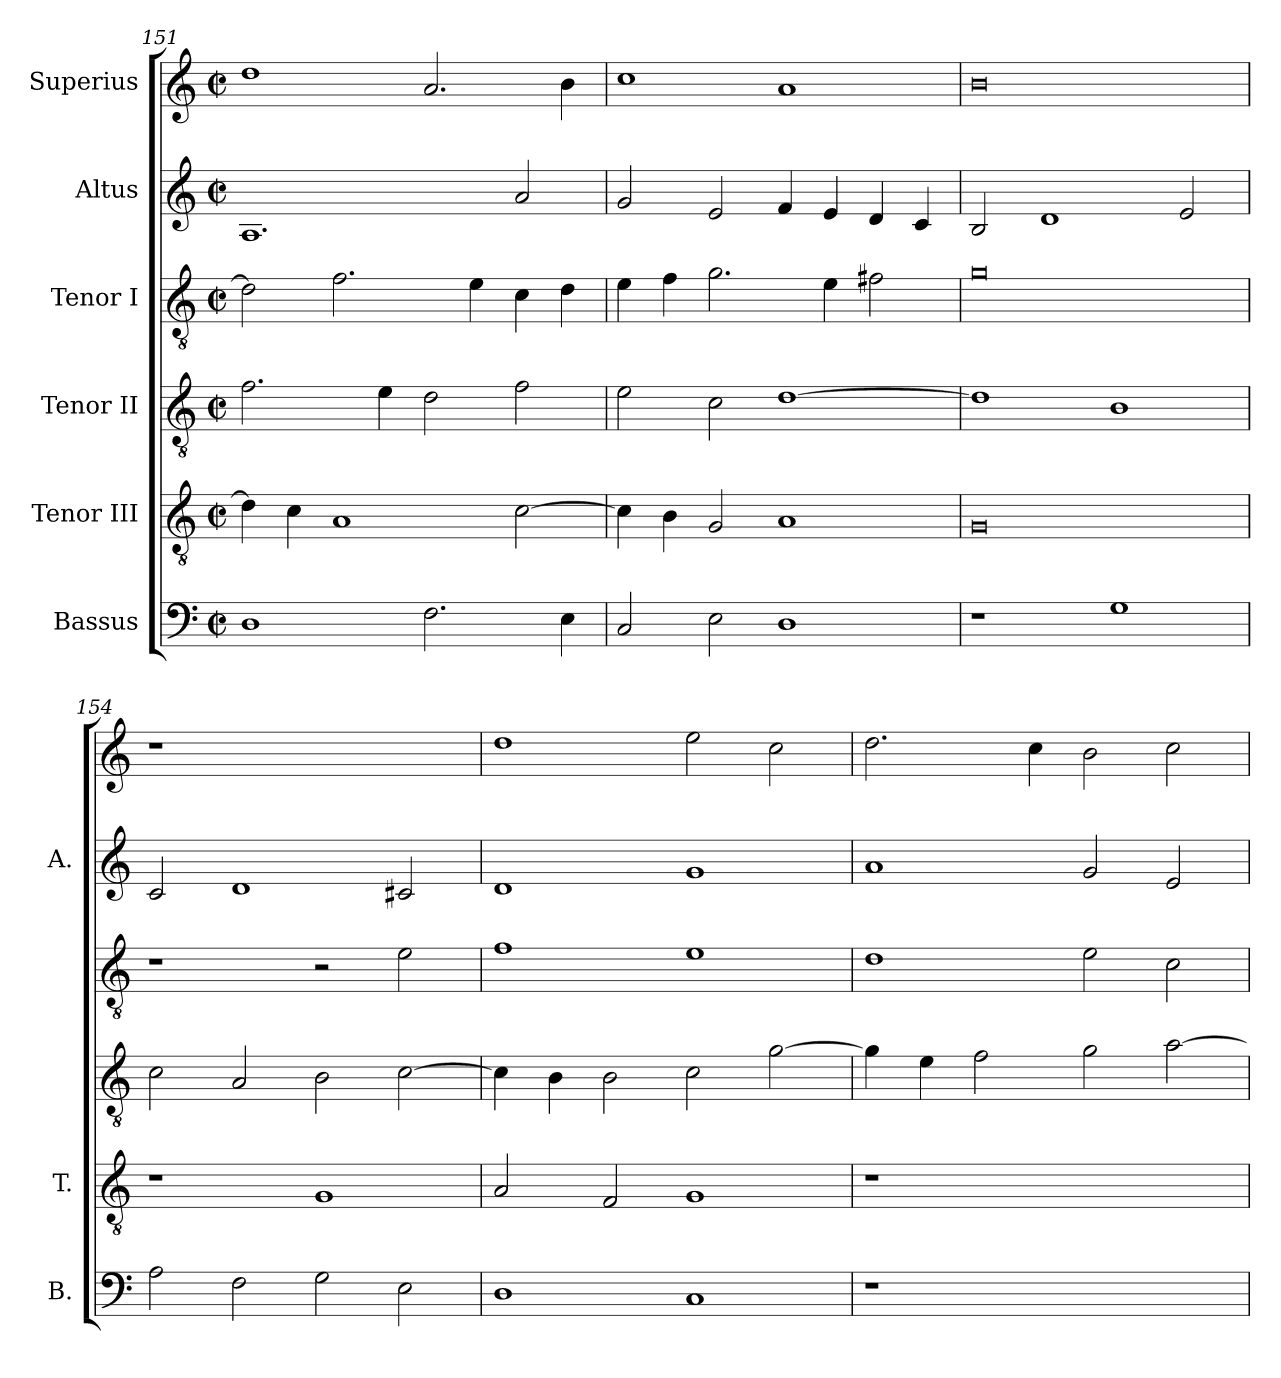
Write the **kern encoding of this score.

**kern	**kern	**kern	**kern	**kern	**kern
*part6	*part5	*part4	*part3	*part2	*part1
*staff6	*staff5	*staff4	*staff3	*staff2	*staff1
*I"Bassus	*I"Tenor III	*I"Tenor II	*I"Tenor I	*I"Altus	*I"Superius
*I'B.	*I'T.	*	*	*I'A.	*
*clefF4	*clefGv2	*clefGv2	*clefGv2	*clefG2	*clefG2
*	*ITrd7c12	*ITrd7c12	*ITrd7c12	*	*
*k[]	*k[]	*k[]	*k[]	*k[]	*k[]
*C:	*C:	*C:	*C:	*C:	*C:
*M2/2	*M2/2	*M2/2	*M2/2	*M2/2	*M2/2
*met(c|)	*met(c|)	*met(c|)	*met(c|)	*met(c|)	*met(c|)
=151	=151	=151	=151	=151	=151
1Di	4Di\]	2.Fi\	2Di\]	1.Ai	1ddi
.	4Ci\	.	.	.	.
.	1AAi	.	2.Fi\	.	.
.	.	4Ei\	.	.	.
2.Fi\	.	2Di\	.	.	2.ai/
.	.	.	4Ei\	.	.
.	[>2Ci\	2Fi\	4Ci\	2ai/	.
4Ei\	.	.	4Di\	.	4bi\
=152	=152	=152	=152	=152	=152
2Ci/	4Ci\]	2Ei\	4Ei\	2gi/	1cci
.	4BBi\	.	4Fi\	.	.
2Ei\	2GGi/	2Ci\	2.Gi\	2ei/	.
1Di	1AAi	[>1Di	.	4fi/	1ai
.	.	.	4Ei\	4ei/	.
.	.	.	2F#Xi\	4di/	.
.	.	.	.	4ci/	.
!!LO:PB:g=z
=153	=153	=153	=153	=153	=153
1r	0GGi	1Di]	0Gi	2Bi/	0bi
.	.	.	.	1di	.
1Gi	.	1BBi	.	.	.
.	.	.	.	2ei/	.
=154	=154	=154	=154	=154	=154
!	!	!	!	!	!LO:N:vis=1
2Ai\	1r	2Ci\	1r	2ci/	1r
2Fi\	.	2AAi/	.	1di	.
2Gi\	1GGi	2BBi\	2r	.	1ryy
2Ei\	.	[>2Ci\	2Ei\	2c#Xi/	.
=155	=155	=155	=155	=155	=155
1Di	2AAi/	4Ci\]	1Fi	1di	1ddi
.	.	4BBi\	.	.	.
.	2FFi/	2BBi\	.	.	.
1Ci	1GGi	2Ci\	1Ei	1gi	2eei\
.	.	[>2Gi\	.	.	2cci\
=156	=156	=156	=156	=156	=156
!LO:N:vis=1	!LO:N:vis=1	!	!	!	!
1r	1r	4Gi\]	1Di	1ai	2.ddi\
.	.	4Ei\	.	.	.
.	.	2Fi\	.	.	.
.	.	.	.	.	4cci\
1ryy	1ryy	2Gi\	2Ei\	2gi/	2bi\
.	.	[>2Ai\	2Ci\	2ei/	2cci\
=	=	=	=	=	=
*-	*-	*-	*-	*-	*-
